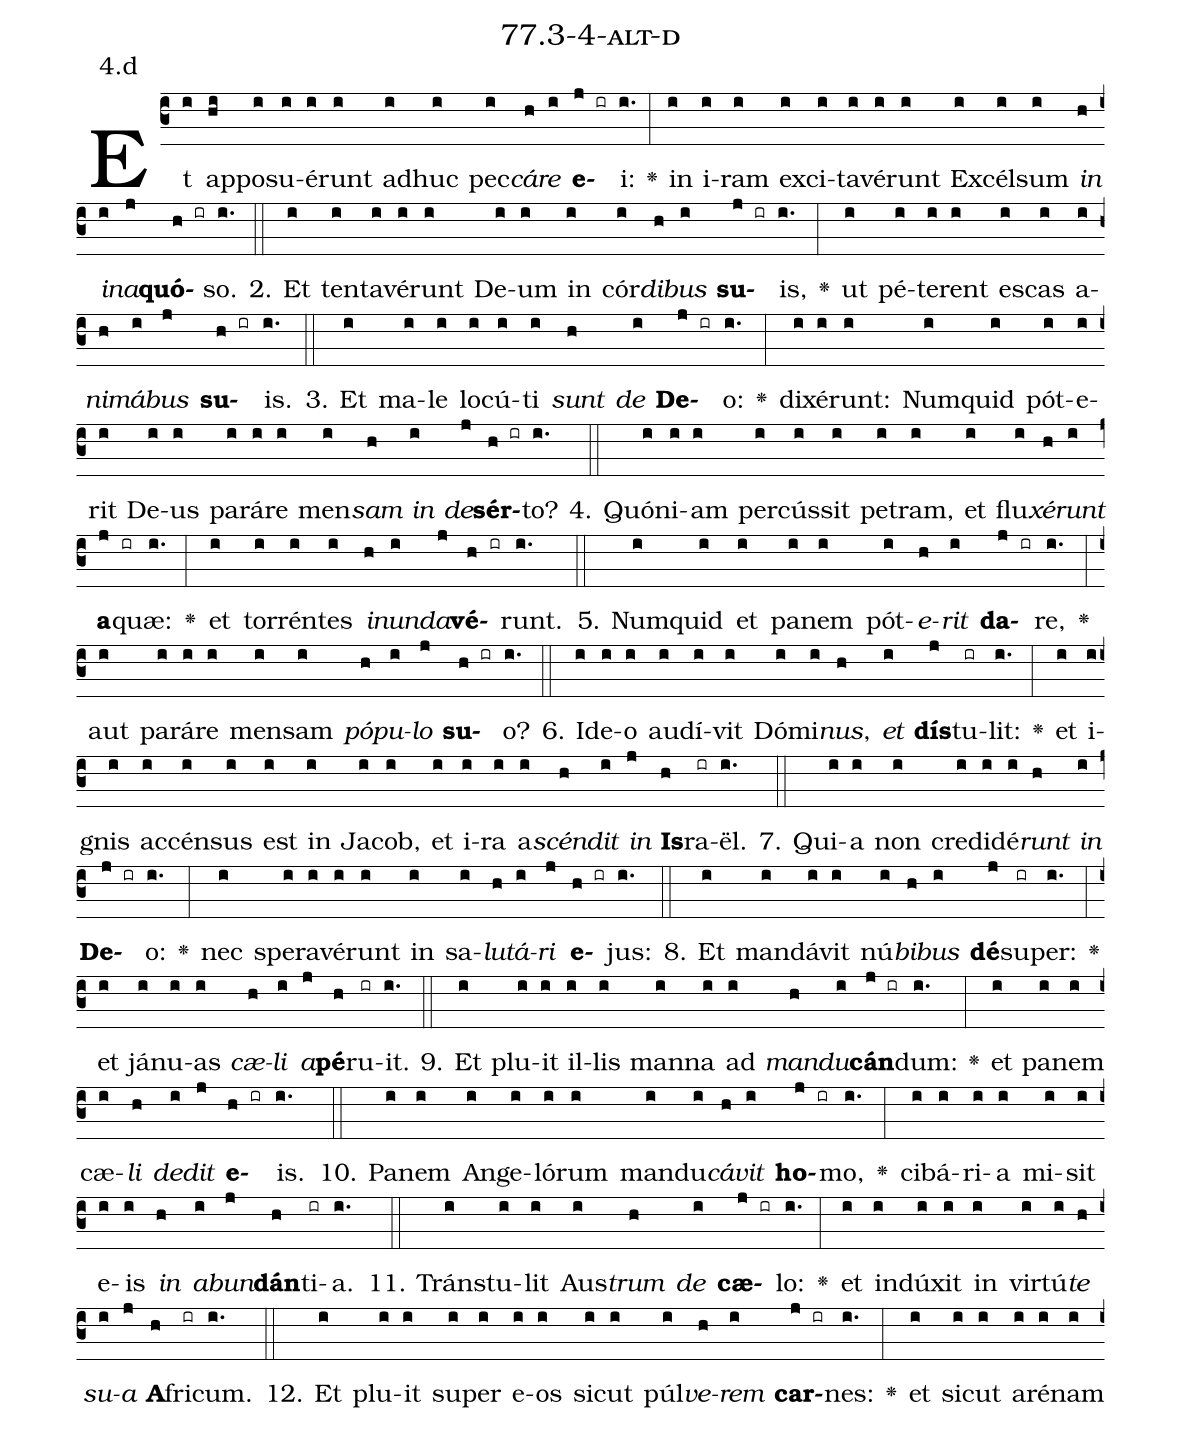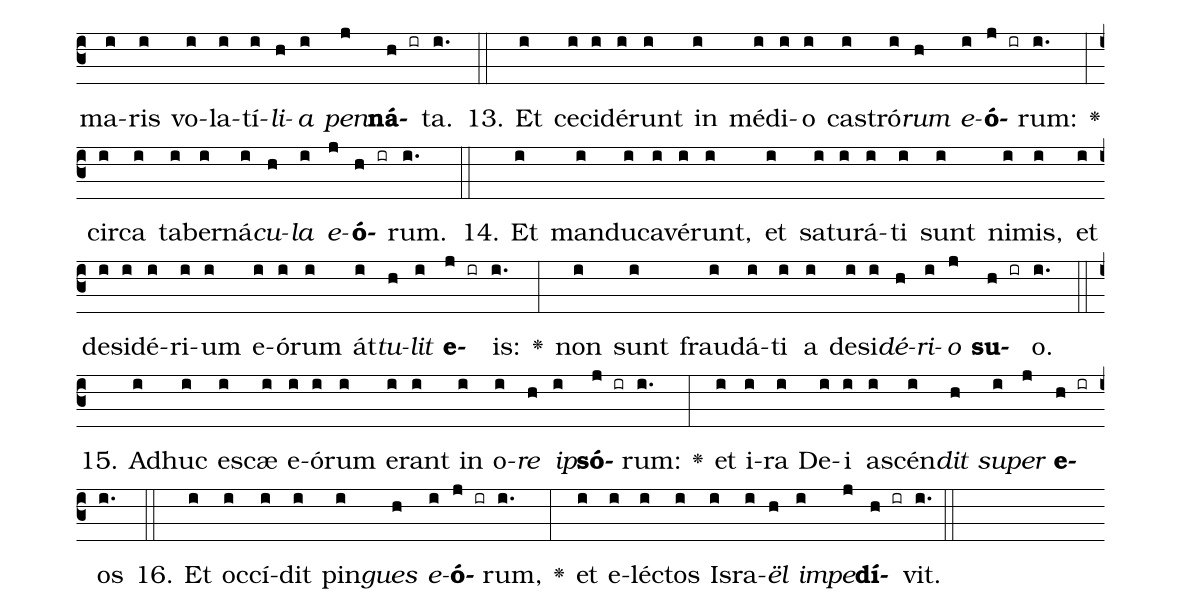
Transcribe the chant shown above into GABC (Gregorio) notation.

name: 77.3-4-alt-d;
annotation: 4.d;
%%
(c3)Et(i) ap(hi)po(i)su(i)é(i)runt(i) ad(i)huc(i) pec(i)<i>cá</i>(h)<i>re</i>(i) <b>e</b>(j ir)i:(i.) <v>\greheightstar</v>(:) in(i) i(i)ram(i) ex(i)ci(i)ta(i)vé(i)runt(i) Ex(i)cél(i)sum(i) <i>in</i>(h) <i>in</i>(i)<i>a</i>(j)<b>quó</b>(h ir)so.(i.) (::)
2. Et(i) ten(i)ta(i)vé(i)runt(i) De(i)um(i) in(i) cór(i)<i>di</i>(h)<i>bus</i>(i) <b>su</b>(j ir)is,(i.) <v>\greheightstar</v>(:) ut(i) pé(i)te(i)rent(i) es(i)cas(i) a(i)<i>ni</i>(h)<i>má</i>(i)<i>bus</i>(j) <b>su</b>(h ir)is.(i.) (::)
3. Et(i) ma(i)le(i) lo(i)cú(i)ti(i) <i>sunt</i>(h) <i>de</i>(i) <b>De</b>(j ir)o:(i.) <v>\greheightstar</v>(:) di(i)xé(i)runt:(i) Num(i)quid(i) pót(i)e(i)rit(i) De(i)us(i) pa(i)rá(i)re(i) men(i)<i>sam</i>(h) <i>in</i>(i) <i>de</i>(j)<b>sér</b>(h ir)to?(i.) (::)
4. Quón(i)i(i)am(i) per(i)cús(i)sit(i) pe(i)tram,(i) et(i) flu(i)<i>xé</i>(h)<i>runt</i>(i) <b>a</b>(j ir)quæ:(i.) <v>\greheightstar</v>(:) et(i) tor(i)rén(i)tes(i) <i>in</i>(h)<i>un</i>(i)<i>da</i>(j)<b>vé</b>(h ir)runt.(i.) (::)
5. Num(i)quid(i) et(i) pa(i)nem(i) pót(i)<i>e</i>(h)<i>rit</i>(i) <b>da</b>(j ir)re,(i.) <v>\greheightstar</v>(:) aut(i) pa(i)rá(i)re(i) men(i)sam(i) <i>pó</i>(h)<i>pu</i>(i)<i>lo</i>(j) <b>su</b>(h ir)o?(i.) (::)
6. Id(i)e(i)o(i) au(i)dí(i)vit(i) Dó(i)mi(i)<i>nus</i>,(h) <i>et</i>(i) <b>dís</b>(j)tu(ir)lit:(i.) <v>\greheightstar</v>(:) et(i) i(i)gnis(i) ac(i)cén(i)sus(i) est(i) in(i) Ja(i)cob,(i) et(i) i(i)ra(i) a(i)<i>scén</i>(h)<i>dit</i>(i) <i>in</i>(j) <b>Is</b>(h)ra(ir)ël.(i.) (::)
7. Qui(i)a(i) non(i) cre(i)di(i)dé(i)<i>runt</i>(h) <i>in</i>(i) <b>De</b>(j ir)o:(i.) <v>\greheightstar</v>(:) nec(i) spe(i)ra(i)vé(i)runt(i) in(i) sa(i)<i>lu</i>(h)<i>tá</i>(i)<i>ri</i>(j) <b>e</b>(h ir)jus:(i.) (::)
8. Et(i) man(i)dá(i)vit(i) nú(i)<i>bi</i>(h)<i>bus</i>(i) <b>dé</b>(j)su(ir)per:(i.) <v>\greheightstar</v>(:) et(i) já(i)nu(i)as(i) <i>cæ</i>(h)<i>li</i>(i) <i>a</i>(j)<b>pé</b>(h)ru(ir)it.(i.) (::)
9. Et(i) plu(i)it(i) il(i)lis(i) man(i)na(i) ad(i) <i>man</i>(h)<i>du</i>(i)<b>cán</b>(j ir)dum:(i.) <v>\greheightstar</v>(:) et(i) pa(i)nem(i) cæ(i)<i>li</i>(h) <i>de</i>(i)<i>dit</i>(j) <b>e</b>(h ir)is.(i.) (::)
10. Pa(i)nem(i) An(i)ge(i)ló(i)rum(i) man(i)du(i)<i>cá</i>(h)<i>vit</i>(i) <b>ho</b>(j ir)mo,(i.) <v>\greheightstar</v>(:) ci(i)bá(i)ri(i)a(i) mi(i)sit(i) e(i)is(i) <i>in</i>(h) <i>ab</i>(i)<i>un</i>(j)<b>dán</b>(h)ti(ir)a.(i.) (::)
11. Tráns(i)tu(i)lit(i) Aus(i)<i>trum</i>(h) <i>de</i>(i) <b>cæ</b>(j ir)lo:(i.) <v>\greheightstar</v>(:) et(i) in(i)dú(i)xit(i) in(i) vir(i)tú(i)<i>te</i>(h) <i>su</i>(i)<i>a</i>(j) <b>A</b>(h)fri(ir)cum.(i.) (::)
12. Et(i) plu(i)it(i) su(i)per(i) e(i)os(i) sic(i)ut(i) púl(i)<i>ve</i>(h)<i>rem</i>(i) <b>car</b>(j ir)nes:(i.) <v>\greheightstar</v>(:) et(i) sic(i)ut(i) a(i)ré(i)nam(i) ma(i)ris(i) vo(i)la(i)tí(i)<i>li</i>(h)<i>a</i>(i) <i>pen</i>(j)<b>ná</b>(h ir)ta.(i.) (::)
13. Et(i) ce(i)ci(i)dé(i)runt(i) in(i) mé(i)di(i)o(i) cas(i)tró(i)<i>rum</i>(h) <i>e</i>(i)<b>ó</b>(j ir)rum:(i.) <v>\greheightstar</v>(:) cir(i)ca(i) ta(i)ber(i)ná(i)<i>cu</i>(h)<i>la</i>(i) <i>e</i>(j)<b>ó</b>(h ir)rum.(i.) (::)
14. Et(i) man(i)du(i)ca(i)vé(i)runt,(i) et(i) sa(i)tu(i)rá(i)ti(i) sunt(i) ni(i)mis,(i) et(i) de(i)si(i)dé(i)ri(i)um(i) e(i)ó(i)rum(i) át(i)<i>tu</i>(h)<i>lit</i>(i) <b>e</b>(j ir)is:(i.) <v>\greheightstar</v>(:) non(i) sunt(i) frau(i)dá(i)ti(i) a(i) de(i)si(i)<i>dé</i>(h)<i>ri</i>(i)<i>o</i>(j) <b>su</b>(h ir)o.(i.) (::)
15. Ad(i)huc(i) e(i)scæ(i) e(i)ó(i)rum(i) e(i)rant(i) in(i) o(i)<i>re</i>(h) <i>ip</i>(i)<b>só</b>(j ir)rum:(i.) <v>\greheightstar</v>(:) et(i) i(i)ra(i) De(i)i(i) a(i)scén(i)<i>dit</i>(h) <i>su</i>(i)<i>per</i>(j) <b>e</b>(h ir)os(i.) (::)
16. Et(i) oc(i)cí(i)dit(i) pin(i)<i>gues</i>(h) <i>e</i>(i)<b>ó</b>(j ir)rum,(i.) <v>\greheightstar</v>(:) et(i) e(i)léc(i)tos(i) Is(i)ra(i)<i>ël</i>(h) <i>im</i>(i)<i>pe</i>(j)<b>dí</b>(h ir)vit.(i.) (::)
